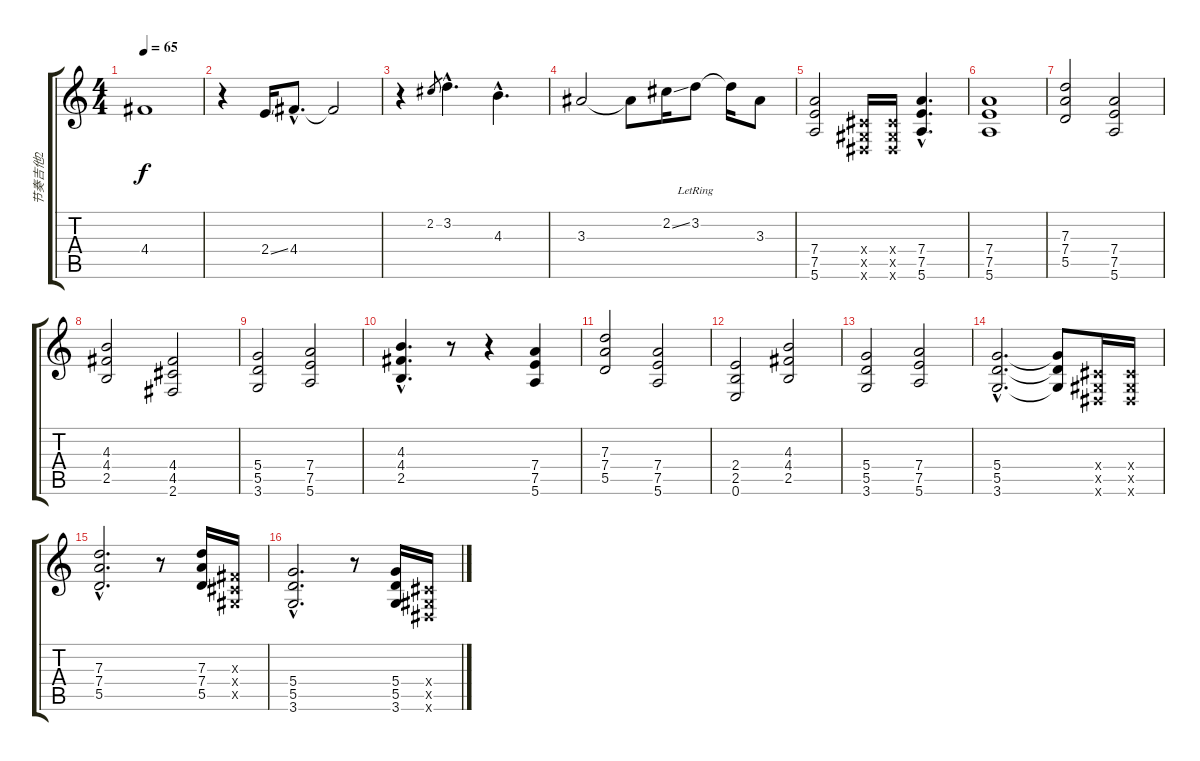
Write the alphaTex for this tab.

\track ("节奏吉他2" "节奏吉他2") {instrument overdrivenguitar}
\staff {score tabs}
\tuning (E4 B3 G3 D3 A2 E2) {hide}
\ts (4 4)
\tempo 65
\clef g2
\ks c
4.4.1{dy f} |
r.4 2.4{ss}.16 4.4{hac}.8{d} 4.4{t}.2 |
r.4 2.2.8{gr} 3.2{hac}.4{d} 4.3{hac}.4{d} |
3.3.2 3.3{t}.8 2.2{ss}.16 3.2{lr}.8 3.2{t}.16 3.3.8 |
(7.4 7.5 5.6).2 (-1.4{x} -1.5{x} -1.6{x}).16 (-1.4{x} -1.5{x} -1.6{x}).16 (7.4{hac} 7.5{hac} 5.6{hac}).4{d} |
(7.4 7.5 5.6).1 |
(7.3 7.4 5.5).2 (7.4 7.5 5.6).2 |
(4.3 4.4 2.5).2 (4.4 4.5 2.6).2 |
(5.4 5.5 3.6).2 (7.4 7.5 5.6).2 |
(4.3{hac} 4.4{hac} 2.5{hac}).4{d} r.8 r.4 (7.4 7.5 5.6).4 |
(7.3 7.4 5.5).2 (7.4 7.5 5.6).2 |
(2.4 2.5 0.6).2 (4.3 4.4 2.5).2 |
(5.4 5.5 3.6).2 (7.4 7.5 5.6).2 |
(5.4{hac} 5.5{hac} 3.6{hac}).2{d} (5.4{t} 5.5{t} 3.6{t}).8 (-1.4{x} -1.5{x} -1.6{x}).16 (-1.4{x} -1.5{x} -1.6{x}).16 |
(7.3{hac} 7.4{hac} 5.5{hac}).2{d} r.8 (7.3 7.4 5.5).16 (-1.3{x} -1.4{x} -1.5{x}).16 |
(5.4{hac} 5.5{hac} 3.6{hac}).2{d} r.8 (5.4 5.5 3.6).16 (-1.4{x} -1.5{x} -1.6{x}).16
